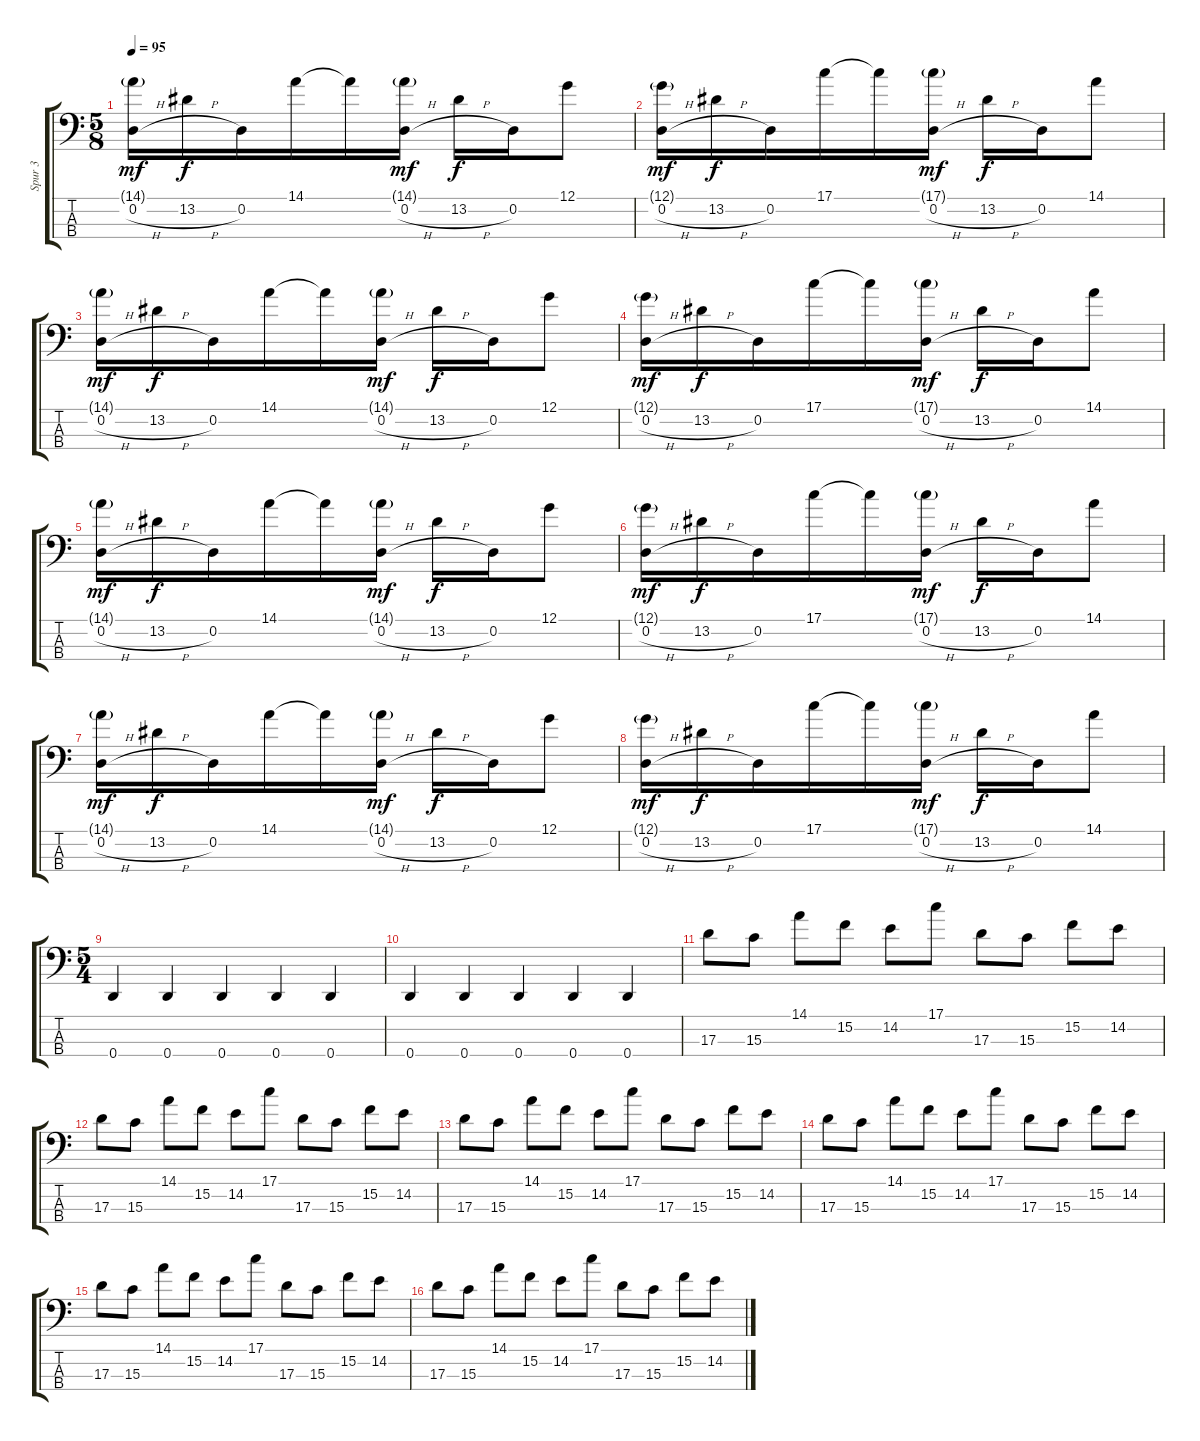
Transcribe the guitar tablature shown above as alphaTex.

\track ("Spur 3" "Spur 3") {instrument electricbassfinger}
\staff {score tabs}
\tuning (G2 D2 A1 D1) {hide}
\ts (5 8)
\tempo 95
\clef f4
\ks c
(14.1{g} 0.2{h}).16{dy mf} 13.2{h}.16{dy f} 0.2.16 14.1.16 14.1{t}.16 (14.1{g} 0.2{h}).16{dy mf} 13.2{h}.16{dy f} 0.2.16 12.1.8 |
(12.1{g} 0.2{h}).16{dy mf} 13.2{h}.16{dy f} 0.2.16 17.1.16 17.1{t}.16 (17.1{g} 0.2{h}).16{dy mf} 13.2{h}.16{dy f} 0.2.16 14.1.8 |
(14.1{g} 0.2{h}).16{dy mf} 13.2{h}.16{dy f} 0.2.16 14.1.16 14.1{t}.16 (14.1{g} 0.2{h}).16{dy mf} 13.2{h}.16{dy f} 0.2.16 12.1.8 |
(12.1{g} 0.2{h}).16{dy mf} 13.2{h}.16{dy f} 0.2.16 17.1.16 17.1{t}.16 (17.1{g} 0.2{h}).16{dy mf} 13.2{h}.16{dy f} 0.2.16 14.1.8 |
(14.1{g} 0.2{h}).16{dy mf} 13.2{h}.16{dy f} 0.2.16 14.1.16 14.1{t}.16 (14.1{g} 0.2{h}).16{dy mf} 13.2{h}.16{dy f} 0.2.16 12.1.8 |
(12.1{g} 0.2{h}).16{dy mf} 13.2{h}.16{dy f} 0.2.16 17.1.16 17.1{t}.16 (17.1{g} 0.2{h}).16{dy mf} 13.2{h}.16{dy f} 0.2.16 14.1.8 |
(14.1{g} 0.2{h}).16{dy mf} 13.2{h}.16{dy f} 0.2.16 14.1.16 14.1{t}.16 (14.1{g} 0.2{h}).16{dy mf} 13.2{h}.16{dy f} 0.2.16 12.1.8 |
(12.1{g} 0.2{h}).16{dy mf} 13.2{h}.16{dy f} 0.2.16 17.1.16 17.1{t}.16 (17.1{g} 0.2{h}).16{dy mf} 13.2{h}.16{dy f} 0.2.16 14.1.8 |
\ts (5 4)
0.4.4 0.4.4 0.4.4 0.4.4 0.4.4 |
0.4.4 0.4.4 0.4.4 0.4.4 0.4.4 |
17.3.8 15.3.8 14.1.8 15.2.8 14.2.8 17.1.8 17.3.8 15.3.8 15.2.8 14.2.8 |
17.3.8 15.3.8 14.1.8 15.2.8 14.2.8 17.1.8 17.3.8 15.3.8 15.2.8 14.2.8 |
17.3.8 15.3.8 14.1.8 15.2.8 14.2.8 17.1.8 17.3.8 15.3.8 15.2.8 14.2.8 |
17.3.8 15.3.8 14.1.8 15.2.8 14.2.8 17.1.8 17.3.8 15.3.8 15.2.8 14.2.8 |
17.3.8 15.3.8 14.1.8 15.2.8 14.2.8 17.1.8 17.3.8 15.3.8 15.2.8 14.2.8 |
17.3.8 15.3.8 14.1.8 15.2.8 14.2.8 17.1.8 17.3.8 15.3.8 15.2.8 14.2.8
